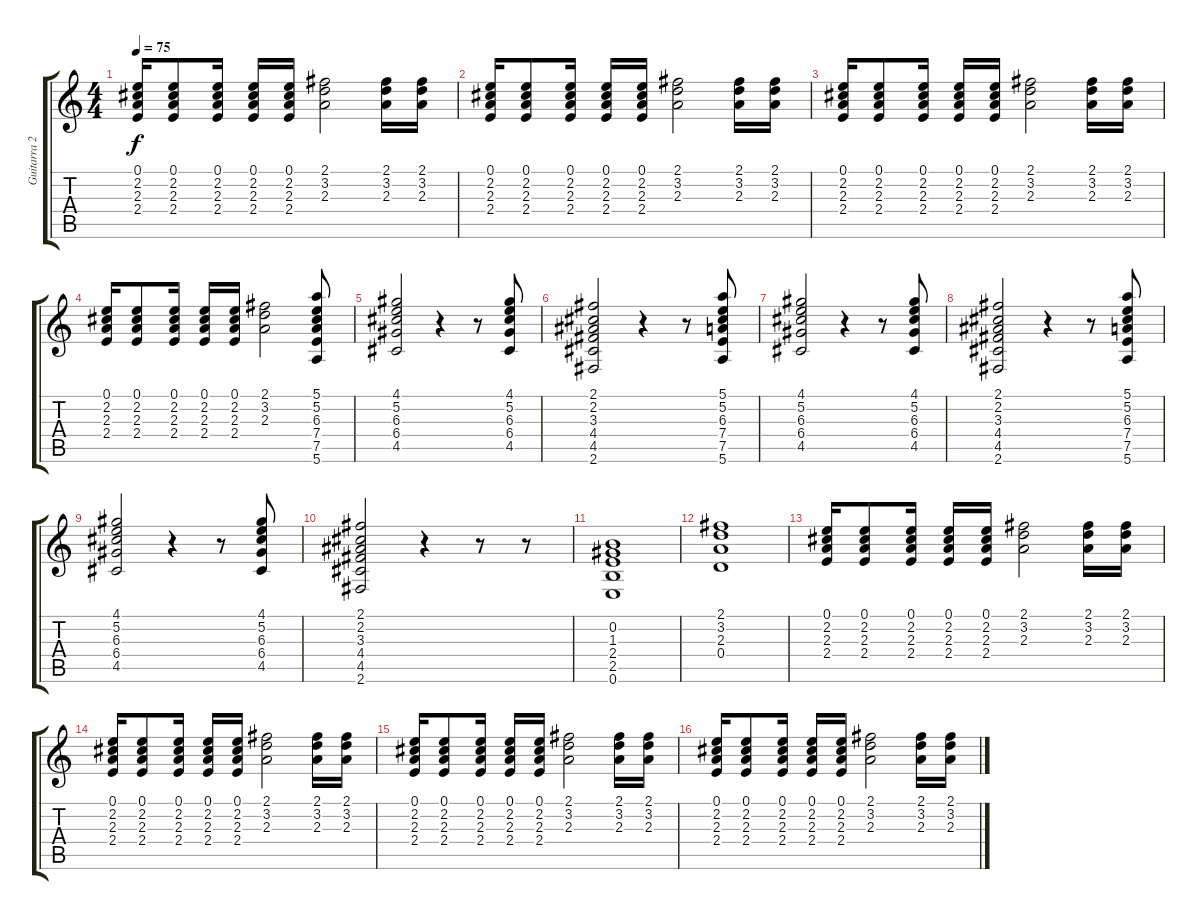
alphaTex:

\track ("Guitarra 2" "Guitarra 2") {instrument overdrivenguitar}
\staff {score tabs}
\tuning (E4 B3 G3 D3 A2 E2) {hide}
\ts (4 4)
\tempo 75
\clef g2
\ks c
(0.1 2.2 2.3 2.4).16{dy f} (0.1 2.2 2.3 2.4).8 (0.1 2.2 2.3 2.4).16 (0.1 2.2 2.3 2.4).16 (0.1 2.2 2.3 2.4).16 (2.1 3.2 2.3).2 (2.1 3.2 2.3).16 (2.1 3.2 2.3).16 |
(0.1 2.2 2.3 2.4).16 (0.1 2.2 2.3 2.4).8 (0.1 2.2 2.3 2.4).16 (0.1 2.2 2.3 2.4).16 (0.1 2.2 2.3 2.4).16 (2.1 3.2 2.3).2 (2.1 3.2 2.3).16 (2.1 3.2 2.3).16 |
(0.1 2.2 2.3 2.4).16 (0.1 2.2 2.3 2.4).8 (0.1 2.2 2.3 2.4).16 (0.1 2.2 2.3 2.4).16 (0.1 2.2 2.3 2.4).16 (2.1 3.2 2.3).2 (2.1 3.2 2.3).16 (2.1 3.2 2.3).16 |
(0.1 2.2 2.3 2.4).16 (0.1 2.2 2.3 2.4).8 (0.1 2.2 2.3 2.4).16 (0.1 2.2 2.3 2.4).16 (0.1 2.2 2.3 2.4).16 (2.1 3.2 2.3).2 (5.1 5.2 6.3 7.4 7.5 5.6).8 |
(4.1 5.2 6.3 6.4 4.5).2 r.4 r.8 (4.1 5.2 6.3 6.4 4.5).8 |
(2.1 2.2 3.3 4.4 4.5 2.6).2 r.4 r.8 (5.1 5.2 6.3 7.4 7.5 5.6).8 |
(4.1 5.2 6.3 6.4 4.5).2 r.4 r.8 (4.1 5.2 6.3 6.4 4.5).8 |
(2.1 2.2 3.3 4.4 4.5 2.6).2 r.4 r.8 (5.1 5.2 6.3 7.4 7.5 5.6).8 |
(4.1 5.2 6.3 6.4 4.5).2 r.4 r.8 (4.1 5.2 6.3 6.4 4.5).8 |
(2.1 2.2 3.3 4.4 4.5 2.6).2 r.4 r.8 r.8 |
(0.2 1.3 2.4 2.5 0.6).1 |
(2.1 3.2 2.3 0.4).1 |
(0.1 2.2 2.3 2.4).16 (0.1 2.2 2.3 2.4).8 (0.1 2.2 2.3 2.4).16 (0.1 2.2 2.3 2.4).16 (0.1 2.2 2.3 2.4).16 (2.1 3.2 2.3).2 (2.1 3.2 2.3).16 (2.1 3.2 2.3).16 |
(0.1 2.2 2.3 2.4).16 (0.1 2.2 2.3 2.4).8 (0.1 2.2 2.3 2.4).16 (0.1 2.2 2.3 2.4).16 (0.1 2.2 2.3 2.4).16 (2.1 3.2 2.3).2 (2.1 3.2 2.3).16 (2.1 3.2 2.3).16 |
(0.1 2.2 2.3 2.4).16 (0.1 2.2 2.3 2.4).8 (0.1 2.2 2.3 2.4).16 (0.1 2.2 2.3 2.4).16 (0.1 2.2 2.3 2.4).16 (2.1 3.2 2.3).2 (2.1 3.2 2.3).16 (2.1 3.2 2.3).16 |
(0.1 2.2 2.3 2.4).16 (0.1 2.2 2.3 2.4).8 (0.1 2.2 2.3 2.4).16 (0.1 2.2 2.3 2.4).16 (0.1 2.2 2.3 2.4).16 (2.1 3.2 2.3).2 (2.1 3.2 2.3).16 (2.1 3.2 2.3).16
